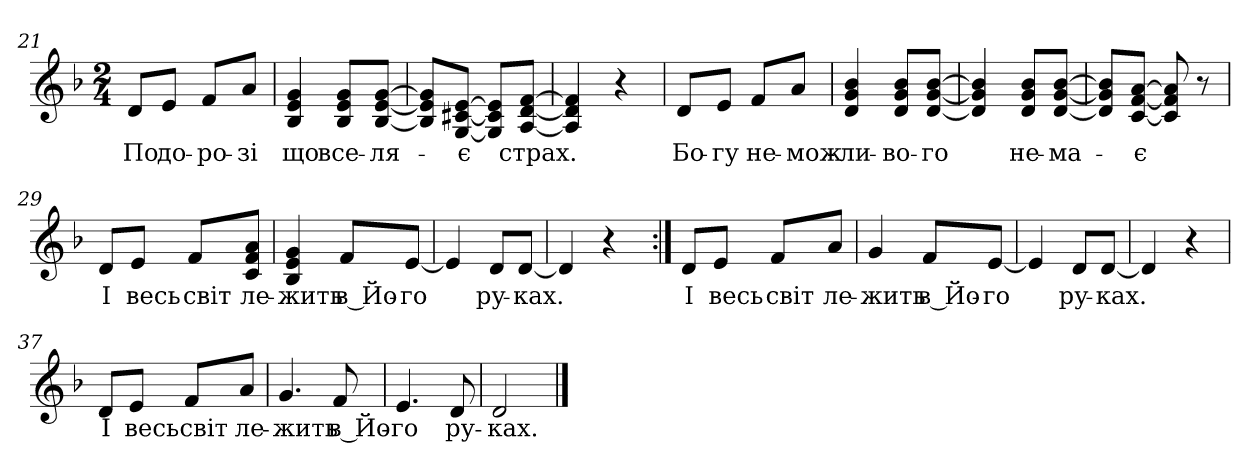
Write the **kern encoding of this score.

**kern	**text
*part1	*part1
*staff1	*staff1
*clefG2	*
*k[b-]	*
*d:	*
*M2/4	*
=21	=21
!	!LO:LY:b:color=#000000
8di/L	По
!	!LO:LY:b:color=#000000
8ei/J	до-
!	!LO:LY:b:color=#000000
8fi/L	-ро-
!	!LO:LY:b:color=#000000
8ai/J	-зі
=22	=22
!	!LO:LY:b:color=#000000
4B-i/ 4ei 4gi	що
!	!LO:LY:b:color=#000000
8B-i/ 8ei 8giL	все-
!	!LO:LY:b:color=#000000
[<8B-i/ [<8ei [>8giJ	-ля-
=23	=23
8B-i/] 8ei] 8gi]L	.
!	!LO:LY:b:color=#000000
[<8Gi/ [<8c#Xi [>8eiJ	-є
8Gi/] 8c#i] 8ei]L	.
!	!LO:LY:b:color=#000000
[<8Ai/ [<8di [>8fiJ	страх.
=24	=24
4Ai/] 4di] 4fi]	.
4r	.
=25	=25
!	!LO:LY:b:color=#000000
8di/L	Бо-
!	!LO:LY:b:color=#000000
8ei/J	-гу
!	!LO:LY:b:color=#000000
8fi/L	не-
!	!LO:LY:b:color=#000000
8ai/J	-мож--
!!LO:LB:g=z
=26	=26
!	!LO:LY:b:color=#000000
4di/ 4gi 4b-i	-ли-
!	!LO:LY:b:color=#000000
8di/ 8gi 8b-iL	-во-
!	!LO:LY:b:color=#000000
[<8di/ [<8gi [>8b-iJ	-го
=27	=27
4di/] 4gi] 4b-i]	.
!	!LO:LY:b:color=#000000
8di/ 8gi 8b-iL	не-
!	!LO:LY:b:color=#000000
[<8di/ [<8gi [>8b-iJ	-ма-
=28	=28
8di/] 8gi] 8b-i]L	.
!	!LO:LY:b:color=#000000
[<8ci/ [<8fi [>8aiJ	-є
8ci/] 8fi] 8ai]	.
8r	.
=29	=29
!	!LO:LY:b:color=#000000
8di/L	І
!	!LO:LY:b:color=#000000
8ei/J	весь
!	!LO:LY:b:color=#000000
8fi/L	світ
!	!LO:LY:b:color=#000000
8ci/ 8fi 8aiJ	ле-
=30	=30
!	!LO:LY:b:color=#000000
4B-i/ 4ei 4gi	-жить
!	!LO:LY:b:color=#000000
8fi/L	в Йо-
!	!LO:LY:b:color=#000000
[<8ei/J	-го
=31	=31
4ei/]	.
!	!LO:LY:b:color=#000000
8di/L	ру-
!	!LO:LY:b:color=#000000
[<8di/J	-ках.
=32	=32
4di/]	.
4r	.
!!LO:LB:g=z
=33:|!	=33:|!
!	!LO:LY:b:color=#000000
8di/L	І
!	!LO:LY:b:color=#000000
8ei/J	весь
!	!LO:LY:b:color=#000000
8fi/L	світ
!	!LO:LY:b:color=#000000
8ai/J	ле-
=34	=34
!	!LO:LY:b:color=#000000
4gi/	-жить
!	!LO:LY:b:color=#000000
8fi/L	в Йо-
!	!LO:LY:b:color=#000000
[<8ei/J	-го
=35	=35
4ei/]	.
!	!LO:LY:b:color=#000000
8di/L	ру-
!	!LO:LY:b:color=#000000
[<8di/J	-ках.
=36	=36
4di/]	.
4r	.
=37	=37
!	!LO:LY:b:color=#000000
8di/L	І
!	!LO:LY:b:color=#000000
8ei/J	весь
!	!LO:LY:b:color=#000000
8fi/L	світ
!	!LO:LY:b:color=#000000
8ai/J	ле-
=38	=38
!	!LO:LY:b:color=#000000
4.gi/	-жить
!	!LO:LY:b:color=#000000
8fi/	в Йо-
=39	=39
!	!LO:LY:b:color=#000000
4.ei/	-го
!	!LO:LY:b:color=#000000
8di/	ру-
=40	=40
!	!LO:LY:b:color=#000000
2di/	-ках.
==	==
*-	*-
